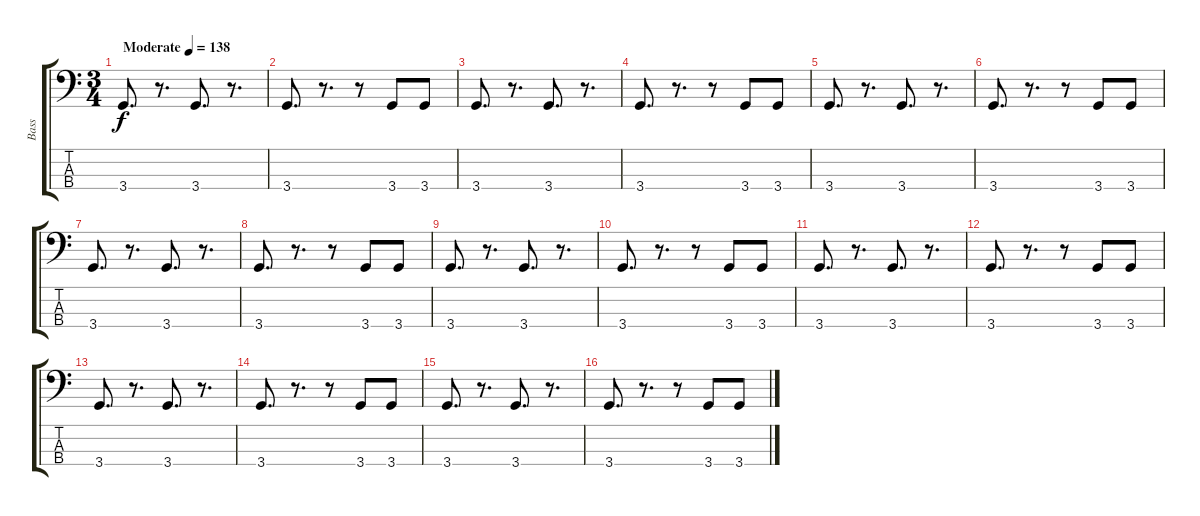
\track ("Bass" "Bass") {instrument electricbassfinger}
\staff {score tabs}
\tuning (G2 D2 A1 E1) {hide}
\ts (3 4)
\tempo (138 "Moderate")
\clef f4
\ks c
3.4.8{d dy f instrument electricbassfinger} r.8{d} 3.4.8{d} r.8{d} |
3.4.8{d} r.8{d} r.8 3.4.8 3.4.8 |
3.4.8{d} r.8{d} 3.4.8{d} r.8{d} |
3.4.8{d} r.8{d} r.8 3.4.8 3.4.8 |
3.4.8{d} r.8{d} 3.4.8{d} r.8{d} |
3.4.8{d} r.8{d} r.8 3.4.8 3.4.8 |
3.4.8{d} r.8{d} 3.4.8{d} r.8{d} |
3.4.8{d} r.8{d} r.8 3.4.8 3.4.8 |
3.4.8{d} r.8{d} 3.4.8{d} r.8{d} |
3.4.8{d} r.8{d} r.8 3.4.8 3.4.8 |
3.4.8{d} r.8{d} 3.4.8{d} r.8{d} |
3.4.8{d} r.8{d} r.8 3.4.8 3.4.8 |
3.4.8{d} r.8{d} 3.4.8{d} r.8{d} |
3.4.8{d} r.8{d} r.8 3.4.8 3.4.8 |
3.4.8{d} r.8{d} 3.4.8{d} r.8{d} |
3.4.8{d} r.8{d} r.8 3.4.8 3.4.8
